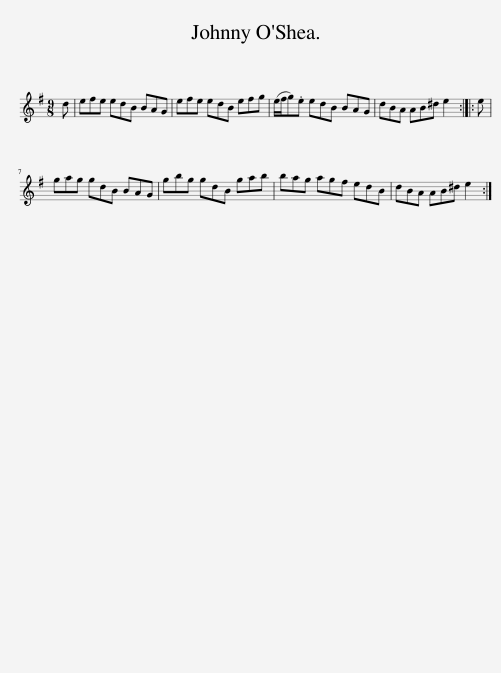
X:1
L:1/8
M:9/8
I:linebreak $
K:Emin
V:1 treble
V:1
 d | efe edB BAG | efe edB efg | (e/f/g).e edB BAG | dBA AB^d e2 :: %5
 e |$ gag gdB BAG | gbg gdB gab | bag agf edB | dBA AB^d e2 :| %10
